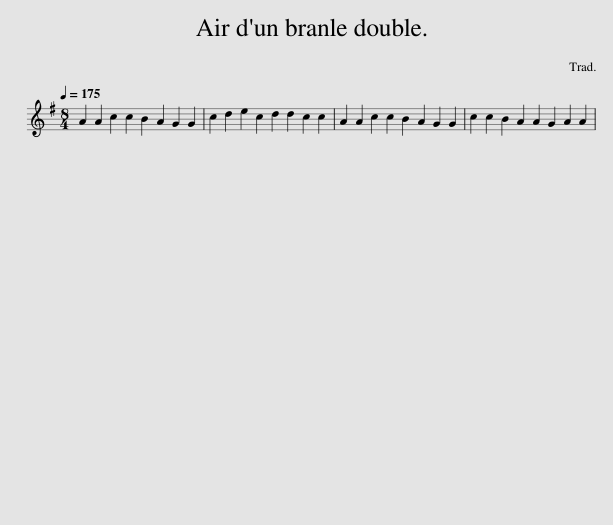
X:1
L:1/8
Q:1/4=175
M:8/4
I:linebreak $
K:G
V:1 treble
V:1
 A2 A2 c2 c2 B2 A2 G2 G2 | c2 d2 e2 c2 d2 d2 c2 c2 | A2 A2 c2 c2 B2 A2 G2 G2 | c2 c2 B2 A2 A2 G2 A2 A2 | %4
